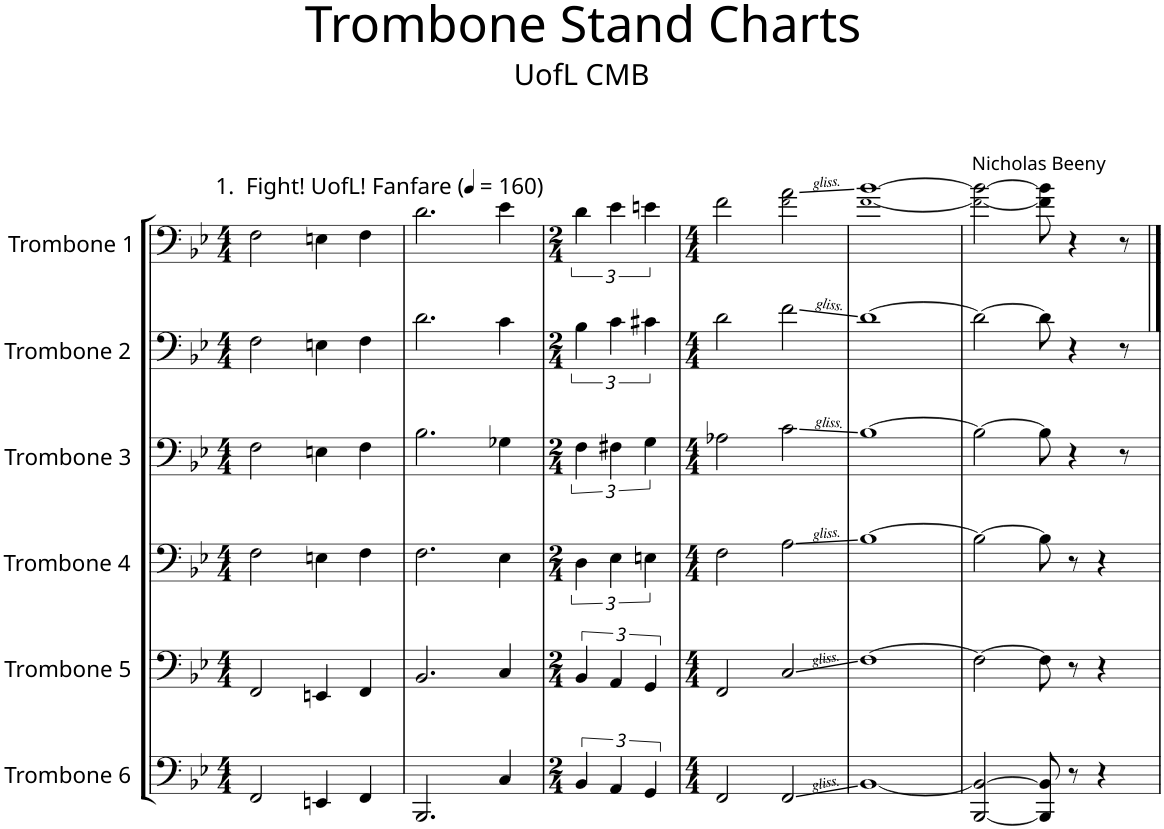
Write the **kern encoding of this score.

**kern	**kern	**kern	**kern	**kern	**kern
*part6	*part5	*part4	*part3	*part2	*part1
*staff6	*staff5	*staff4	*staff3	*staff2	*staff1
*I"Trombone 6	*I"Trombone 5	*I"Trombone 4	*I"Trombone 3	*I"Trombone 2	*I"Trombone 1
*I'Tbn. 6	*I'Tbn. 5	*I'Tbn. 4	*I'Tbn. 3	*I'Tbn. 2	*I'Tbn. 1
*clefF4	*clefF4	*clefF4	*clefF4	*clefF4	*clefF4
*k[b-e-]	*k[b-e-]	*k[b-e-]	*k[b-e-]	*k[b-e-]	*k[b-e-]
*M4/4	*M4/4	*M4/4	*M4/4	*M4/4	*M4/4
*MM160	*MM160	*MM160	*MM160	*MM160	*MM160
=1	=1	=1	=1	=1	=1
!	!	!	!	!	!LO:TX:a:t=1.  Fight! UofL! Fanfare
2FF/	2FF/	2F\	2F\	2F\	2F\
4EEn/	4EEn/	4En\	4En\	4En\	4En\
4FF/	4FF/	4F\	4F\	4F\	4F\
=2	=2	=2	=2	=2	=2
2.BBB-/	2.BB-/	2.F\	2.B-\	2.d\	2.d\
4C/	4C/	4E-\	4G-X\	4c\	4e-\
=3	=3	=3	=3	=3	=3
*M2/4	*M2/4	*M2/4	*M2/4	*M2/4	*M2/4
6BB-/	6BB-/	6D\	6F\	6B-\	6d\
6AA/	6AA/	6E-\	6F#X\	6c\	6e-\
6GG/	6GG/	6En\	6G\	6c#X\	6en\
=4	=4	=4	=4	=4	=4
*M4/4	*M4/4	*M4/4	*M4/4	*M4/4	*M4/4
2FF/	2FF/	2F\	2A-X\	2d\	2f\
2FF/	2C/	2A\	2c\	2f\	2f!\ 2a\
=5	=5	=5	=5	=5	=5
[1BB-	[1F	[1B-	[1B-	[1d	[1f! [1b-
=6	=6	=6	=6	=6	=6
!	!	!	!	!	!LO:TX:a:t=Nicholas Beeny
[2BBB-/ 2BB-/_	2F\_	2B-\_	2B-\_	2d\_	2f!\_ 2b-\_
8BBB-/] 8BB-/]	8F\]	8B-\]	8B-\]	8d\]	8f\] 8b-\]
8r	8r	8r	4r	4r	4r
4r	4r	4r	.	.	.
.	.	.	8r	8r	8r
==	==	==	==	==	==
*-	*-	*-	*-	*-	*-
